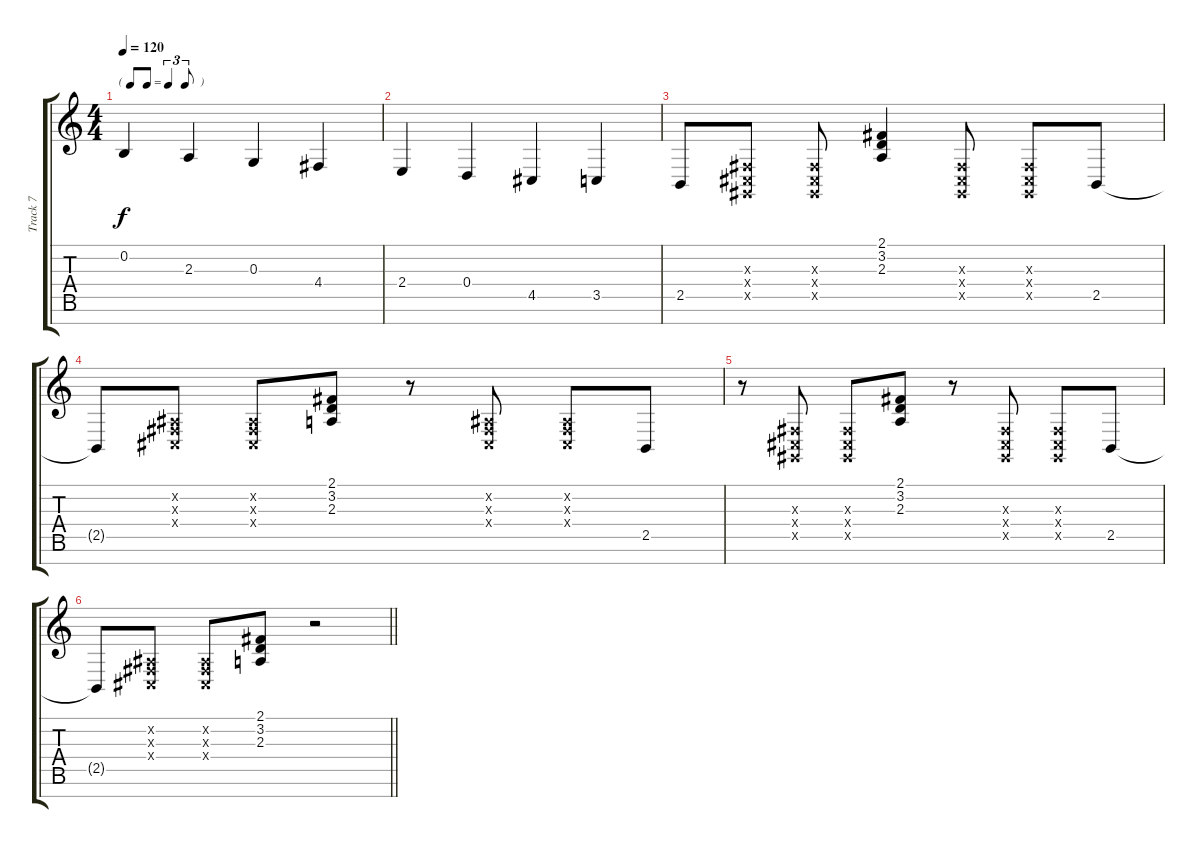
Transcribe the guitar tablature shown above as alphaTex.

\track ("Track 7" "Track 7") {instrument percussiveorgan}
\staff {score tabs}
\tuning (E4 B3 G3 D3 A2 E2 B1) {hide}
\ts (4 4)
\tf triplet8th
\tempo 120
\clef g2
\ks c
0.2.4{dy f} 2.3.4 0.3.4 4.4.4 |
2.4.4 0.4.4 4.5.4 3.5.4 |
2.5.8 (-1.3{x} -1.4{x} -1.5{x}).8 (-1.3{x} -1.4{x} -1.5{x}).8 (2.1 3.2 2.3).4 (-1.3{x} -1.4{x} -1.5{x}).8 (-1.3{x} -1.4{x} -1.5{x}).8 2.5.8 |
2.5{t}.8 (-1.2{x} -1.3{x} -1.4{x}).8 (-1.2{x} -1.3{x} -1.4{x}).8 (2.1 3.2 2.3).8 r.8 (-1.2{x} -1.3{x} -1.4{x}).8 (-1.2{x} -1.3{x} -1.4{x}).8 2.5.8 |
r.8 (-1.3{x} -1.4{x} -1.5{x}).8 (-1.3{x} -1.4{x} -1.5{x}).8 (2.1 3.2 2.3).8 r.8 (-1.3{x} -1.4{x} -1.5{x}).8 (-1.3{x} -1.4{x} -1.5{x}).8 2.5.8 |
\barLineRight lightlight
2.5{t}.8 (-1.2{x} -1.3{x} -1.4{x}).8 (-1.2{x} -1.3{x} -1.4{x}).8 (2.1 3.2 2.3).8 r.2
